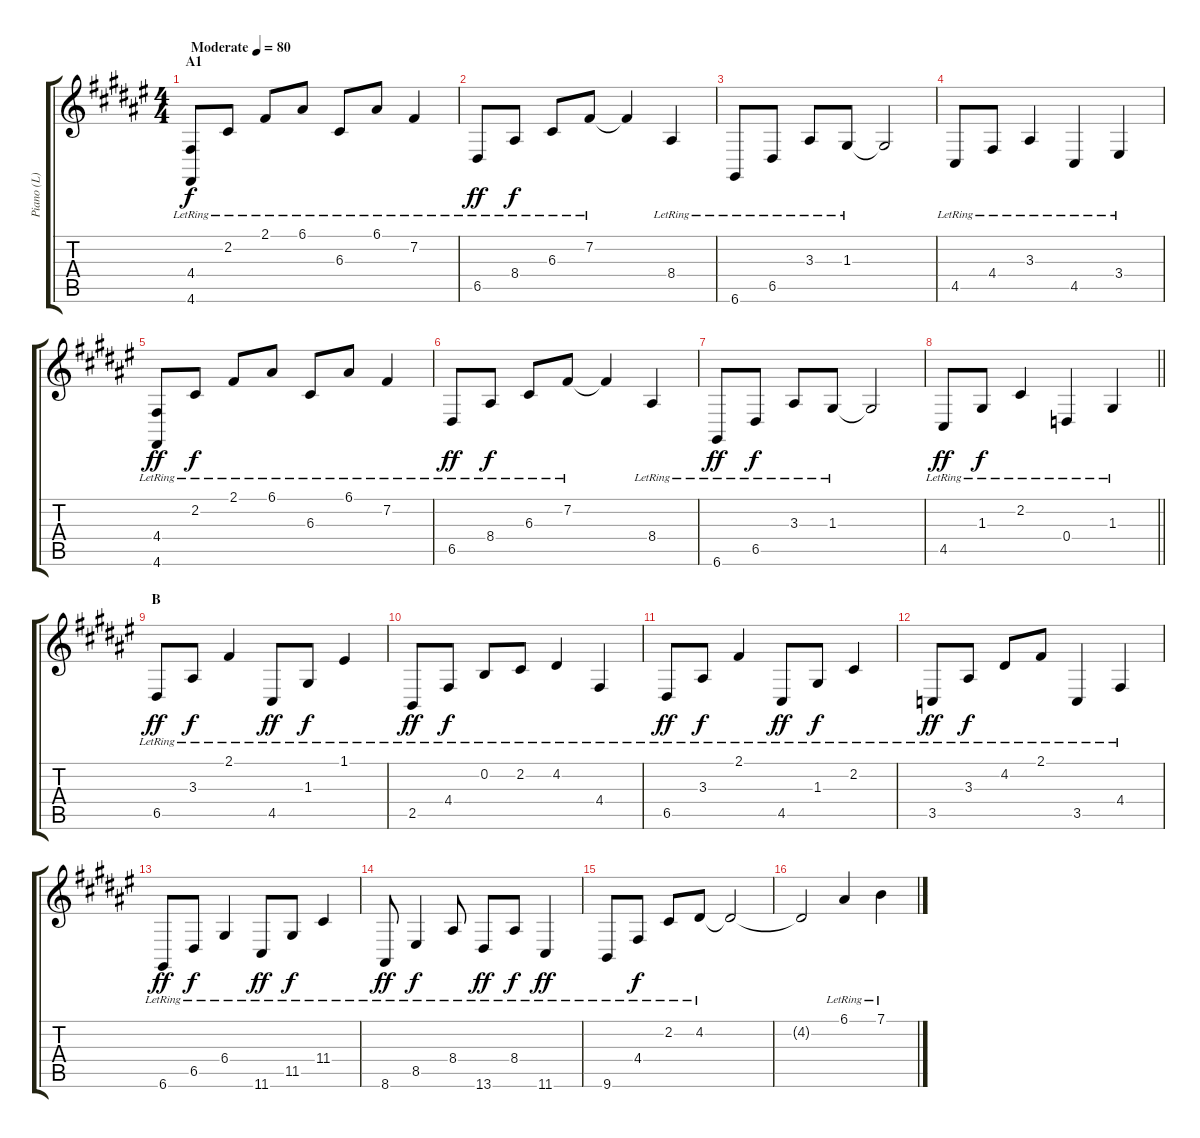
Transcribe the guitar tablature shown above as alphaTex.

\track ("Piano (L)" "Piano (L)") {instrument acousticgrandpiano}
\staff {score tabs}
\tuning (E4 B3 G3 D3 A2 D2) {hide}
\ts (4 4)
\section ("" "A1")
\tempo (80 "Moderate")
\clef g2
\ks f#
(4.4{lr} 4.6{lr}).8{dy f instrument acousticgrandpiano} 2.2{lr}.8 2.1{lr}.8 6.1{lr}.8 6.3{lr}.8 6.1{lr}.8 7.2{lr}.4 |
6.5{lr}.8{dy ff} 8.4{lr}.8{dy f} 6.3{lr}.8 7.2{lr}.8 7.2{t}.4 8.4{lr}.4 |
6.6{lr}.8 6.5{lr}.8 3.3{lr}.8 1.3{lr}.8 1.3{t}.2 |
4.5{lr}.8 4.4{lr}.8 3.3{lr}.4 4.5{lr}.4 3.4{lr}.4 |
(4.4{lr} 4.6{lr}).8{dy ff} 2.2{lr}.8{dy f} 2.1{lr}.8 6.1{lr}.8 6.3{lr}.8 6.1{lr}.8 7.2{lr}.4 |
6.5{lr}.8{dy ff} 8.4{lr}.8{dy f} 6.3{lr}.8 7.2{lr}.8 7.2{t}.4 8.4{lr}.4 |
6.6{lr}.8{dy ff} 6.5{lr}.8{dy f} 3.3{lr}.8 1.3{lr}.8 1.3{t}.2 |
\barLineRight lightlight
4.5{lr}.8{dy ff} 1.3{lr}.8{dy f} 2.2{lr}.4 0.4{lr}.4 1.3{lr}.4 |
\section ("" "B")
6.5{lr}.8{dy ff} 3.3{lr}.8{dy f} 2.1{lr}.4 4.5{lr}.8{dy ff} 1.3{lr}.8{dy f} 1.1{lr}.4 |
2.5{lr}.8{dy ff} 4.4{lr}.8{dy f} 0.2{lr}.8 2.2{lr}.8 4.2{lr}.4 4.4{lr}.4 |
6.5{lr}.8{dy ff} 3.3{lr}.8{dy f} 2.1{lr}.4 4.5{lr}.8{dy ff} 1.3{lr}.8{dy f} 2.2{lr}.4 |
3.5{lr}.8{dy ff} 3.3{lr}.8{dy f} 4.2{lr}.8 2.1{lr}.8 3.5{lr}.4 4.4{lr}.4 |
6.6{lr}.8{dy ff} 6.5{lr}.8{dy f} 6.4{lr}.4 11.6{lr}.8{dy ff} 11.5{lr}.8{dy f} 11.4{lr}.4 |
8.6{lr}.8{dy ff} 8.5{lr}.4{dy f} 8.4{lr}.8 13.6{lr}.8{dy ff} 8.4{lr}.8{dy f} 11.6{lr}.4{dy ff} |
9.6{lr}.8 4.4{lr}.8{dy f} 2.2{lr}.8 4.2{lr}.8 4.2{t}.2 |
4.2{t}.2 6.1{lr}.4 7.1{lr}.4
